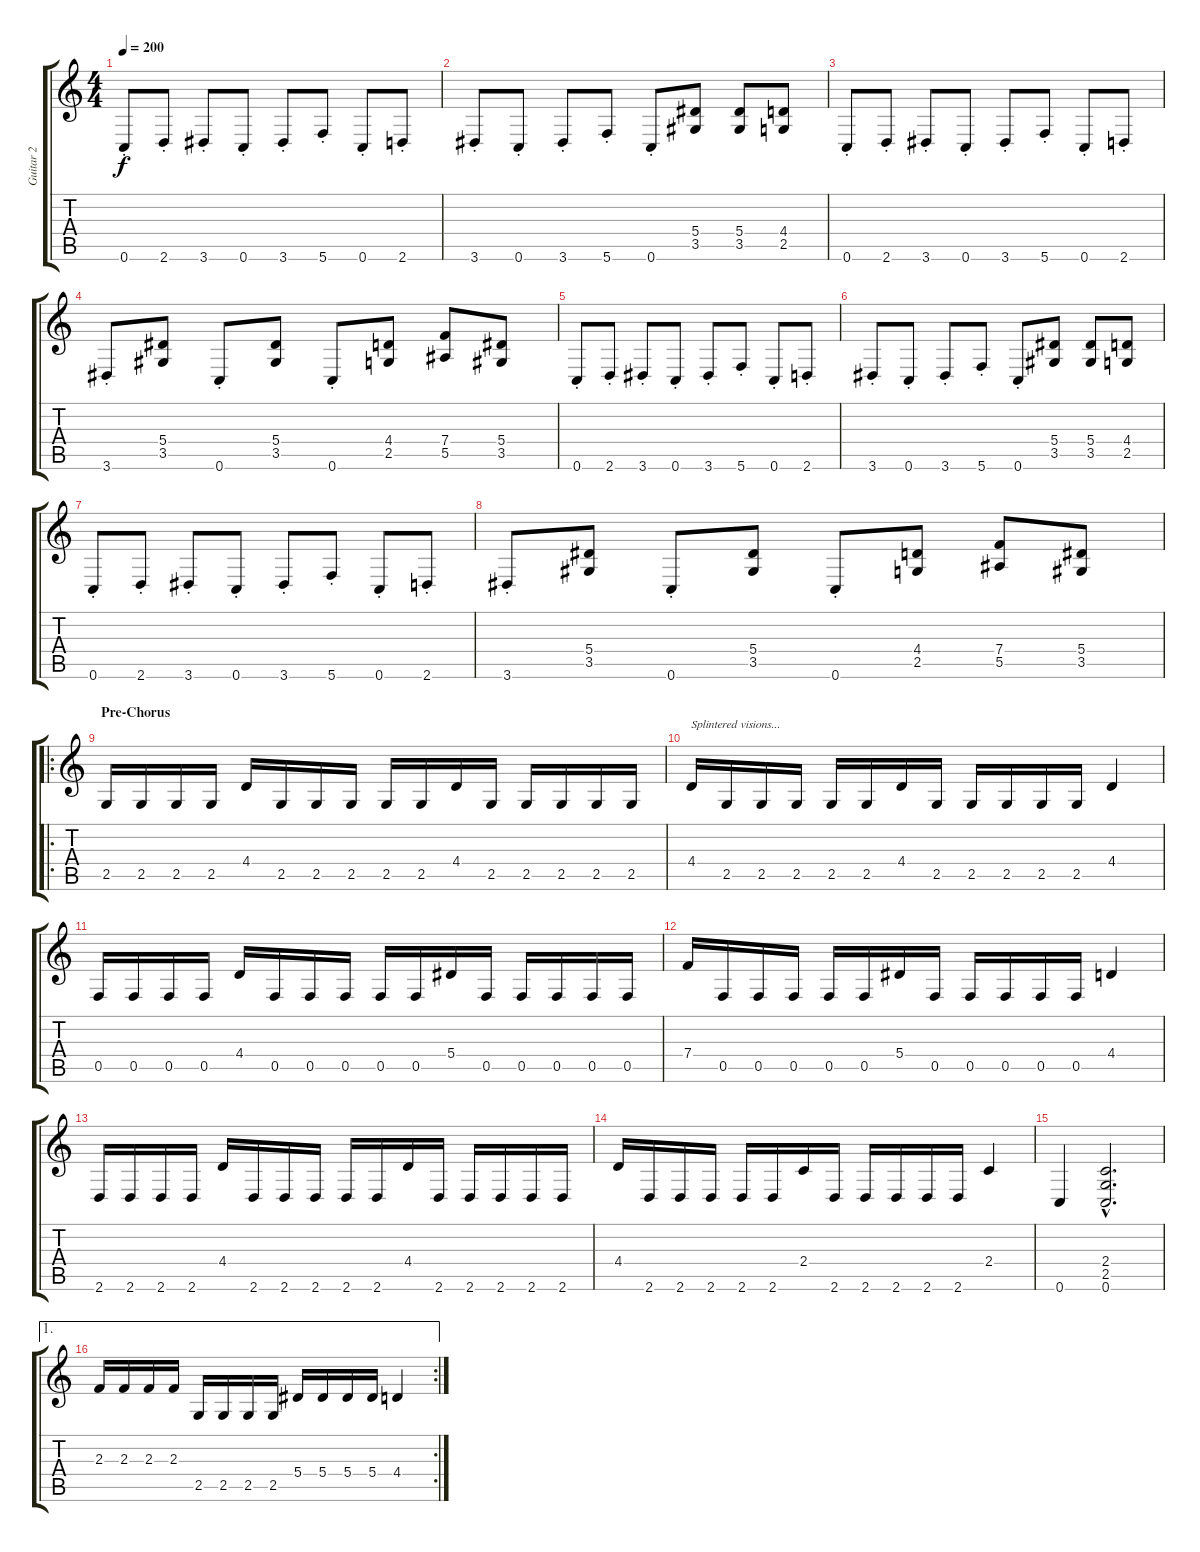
\track ("Guitar 2" "Guitar 2") {instrument distortionguitar}
\staff {score tabs}
\tuning (C4 G3 Eb3 Bb2 F2 C2) {hide}
\ts (4 4)
\tempo 200
\clef g2
\ks c
0.6{st}.8{dy f} 2.6{st}.8 3.6{st}.8 0.6{st}.8 3.6{st}.8 5.6{st}.8 0.6{st}.8 2.6{st}.8 |
3.6{st}.8 0.6{st}.8 3.6{st}.8 5.6{st}.8 0.6{st}.8 (5.4 3.5).8 (5.4 3.5).8 (4.4 2.5).8 |
0.6{st}.8 2.6{st}.8 3.6{st}.8 0.6{st}.8 3.6{st}.8 5.6{st}.8 0.6{st}.8 2.6{st}.8 |
3.6{st}.8 (5.4 3.5).8 0.6{st}.8 (5.4 3.5).8 0.6{st}.8 (4.4 2.5).8 (7.4 5.5).8 (5.4 3.5).8 |
0.6{st}.8 2.6{st}.8 3.6{st}.8 0.6{st}.8 3.6{st}.8 5.6{st}.8 0.6{st}.8 2.6{st}.8 |
3.6{st}.8 0.6{st}.8 3.6{st}.8 5.6{st}.8 0.6{st}.8 (5.4 3.5).8 (5.4 3.5).8 (4.4 2.5).8 |
0.6{st}.8 2.6{st}.8 3.6{st}.8 0.6{st}.8 3.6{st}.8 5.6{st}.8 0.6{st}.8 2.6{st}.8 |
3.6{st}.8 (5.4 3.5).8 0.6{st}.8 (5.4 3.5).8 0.6{st}.8 (4.4 2.5).8 (7.4 5.5).8 (5.4 3.5).8 |
\ro
\section ("" "Pre-Chorus")
2.5.16 2.5.16 2.5.16 2.5.16 4.4.16 2.5.16 2.5.16 2.5.16 2.5.16 2.5.16 4.4.16 2.5.16 2.5.16 2.5.16 2.5.16 2.5.16 |
4.4.16{txt "Splintered visions..."} 2.5.16 2.5.16 2.5.16 2.5.16 2.5.16 4.4.16 2.5.16 2.5.16 2.5.16 2.5.16 2.5.16 4.4.4 |
0.5.16 0.5.16 0.5.16 0.5.16 4.4.16 0.5.16 0.5.16 0.5.16 0.5.16 0.5.16 5.4.16 0.5.16 0.5.16 0.5.16 0.5.16 0.5.16 |
7.4.16 0.5.16 0.5.16 0.5.16 0.5.16 0.5.16 5.4.16 0.5.16 0.5.16 0.5.16 0.5.16 0.5.16 4.4.4 |
2.6.16 2.6.16 2.6.16 2.6.16 4.4.16 2.6.16 2.6.16 2.6.16 2.6.16 2.6.16 4.4.16 2.6.16 2.6.16 2.6.16 2.6.16 2.6.16 |
4.4.16 2.6.16 2.6.16 2.6.16 2.6.16 2.6.16 2.4.16 2.6.16 2.6.16 2.6.16 2.6.16 2.6.16 2.4.4 |
0.6.4 (2.4{hac} 2.5{hac} 0.6{hac}).2{d} |
\ae 1
\rc 2
2.3.16 2.3.16 2.3.16 2.3.16 2.5.16 2.5.16 2.5.16 2.5.16 5.4.16 5.4.16 5.4.16 5.4.16 4.4.4
